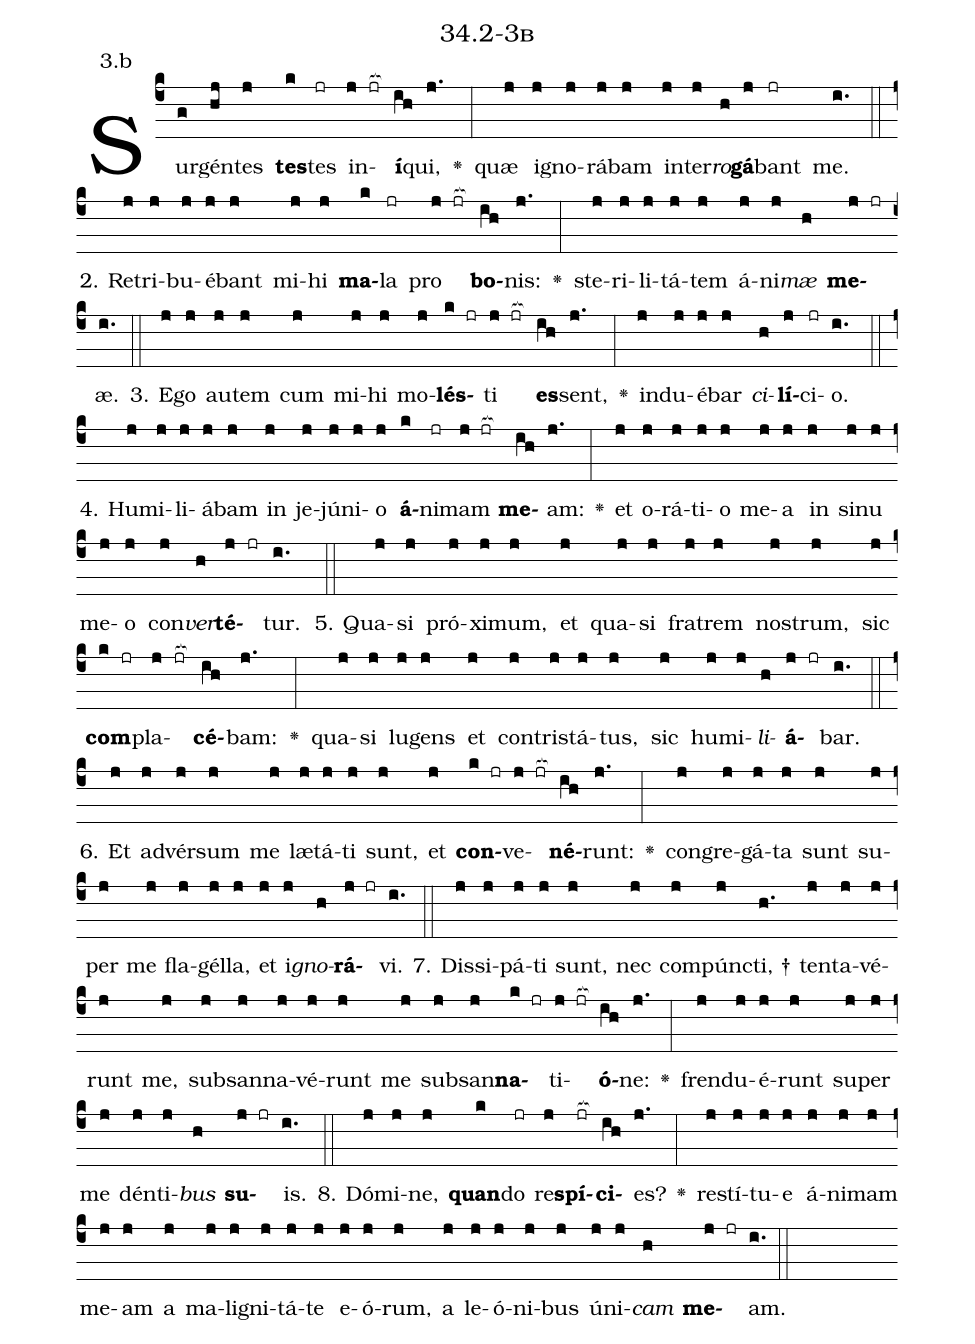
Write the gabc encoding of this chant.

name: 34.2-3b;
annotation: 3.b;
%%
(c4)Sur(g)gén(hj)tes(j) <b>tes</b>(k)tes(jr) in(j jr[ocb:1{])<b>í</b>(ih[ocb:0}])qui,(j.) <v>\greheightstar</v>(:) quæ(j) i(j)gno(j)rá(j)bam(j) in(j)ter(j)<i>ro</i>(h)<b>gá</b>(j)bant(jr) me.(i.) (::)
2. Re(j)tri(j)bu(j)é(j)bant(j) mi(j)hi(j) <b>ma</b>(k)la(jr) pro(j jr[ocb:1{]) <b>bo</b>(ih[ocb:0}])nis:(j.) <v>\greheightstar</v>(:) ste(j)ri(j)li(j)tá(j)tem(j) á(j)ni(j)<i>mæ</i>(h) <b>me</b>(j jr)æ.(i.) (::)
3. E(j)go(j) au(j)tem(j) cum(j) mi(j)hi(j) mo(j)<b>lés</b>(k jr)ti(j jr[ocb:1{]) <b>es</b>(ih[ocb:0}])sent,(j.) <v>\greheightstar</v>(:) ind(j)u(j)é(j)bar(j) <i>ci</i>(h)<b>lí</b>(j)ci(jr)o.(i.) (::)
4. Hu(j)mi(j)li(j)á(j)bam(j) in(j) je(j)jú(j)ni(j)o(j) <b>á</b>(k)ni(jr)mam(j jr[ocb:1{]) <b>me</b>(ih[ocb:0}])am:(j.) <v>\greheightstar</v>(:) et(j) o(j)rá(j)ti(j)o(j) me(j)a(j) in(j) si(j)nu(j) me(j)o(j) con(j)<i>ver</i>(h)<b>té</b>(j jr)tur.(i.) (::)
5. Qua(j)si(j) pró(j)xi(j)mum,(j) et(j) qua(j)si(j) fra(j)trem(j) nos(j)trum,(j) sic(j) <b>com</b>(k jr)pla(j jr[ocb:1{])<b>cé</b>(ih[ocb:0}])bam:(j.) <v>\greheightstar</v>(:) qua(j)si(j) lu(j)gens(j) et(j) con(j)tris(j)tá(j)tus,(j) sic(j) hu(j)mi(j)<i>li</i>(h)<b>á</b>(j jr)bar.(i.) (::)
6. Et(j) ad(j)vér(j)sum(j) me(j) læ(j)tá(j)ti(j) sunt,(j) et(j) <b>con</b>(k jr)ve(j jr[ocb:1{])<b>né</b>(ih[ocb:0}])runt:(j.) <v>\greheightstar</v>(:) con(j)gre(j)gá(j)ta(j) sunt(j) su(j)per(j) me(j) fla(j)gél(j)la,(j) et(j) i(j)<i>gno</i>(h)<b>rá</b>(j jr)vi.(i.) (::)
7. Dis(j)si(j)pá(j)ti(j) sunt,(j) nec(j) com(j)púnc(j)ti, †(h.) ten(j)ta(j)vé(j)runt(j) me,(j) sub(j)san(j)na(j)vé(j)runt(j) me(j) sub(j)san(j)<b>na</b>(k jr)ti(j jr[ocb:1{])<b>ó</b>(ih[ocb:0}])ne:(j.) <v>\greheightstar</v>(:) fren(j)du(j)é(j)runt(j) su(j)per(j) me(j) dén(j)ti(j)<i>bus</i>(h) <b>su</b>(j jr)is.(i.) (::)
8. Dó(j)mi(j)ne,(j) <b>quan</b>(k)do(jr) re(j)<b>spí</b>(jr[ocb:1{])<b>ci</b>(ih[ocb:0}])es?(j.) <v>\greheightstar</v>(:) re(j)stí(j)tu(j)e(j) á(j)ni(j)mam(j) me(j)am(j) a(j) ma(j)li(j)gni(j)tá(j)te(j) e(j)ó(j)rum,(j) a(j) le(j)ó(j)ni(j)bus(j) ú(j)ni(j)<i>cam</i>(h) <b>me</b>(j jr)am.(i.) (::)
